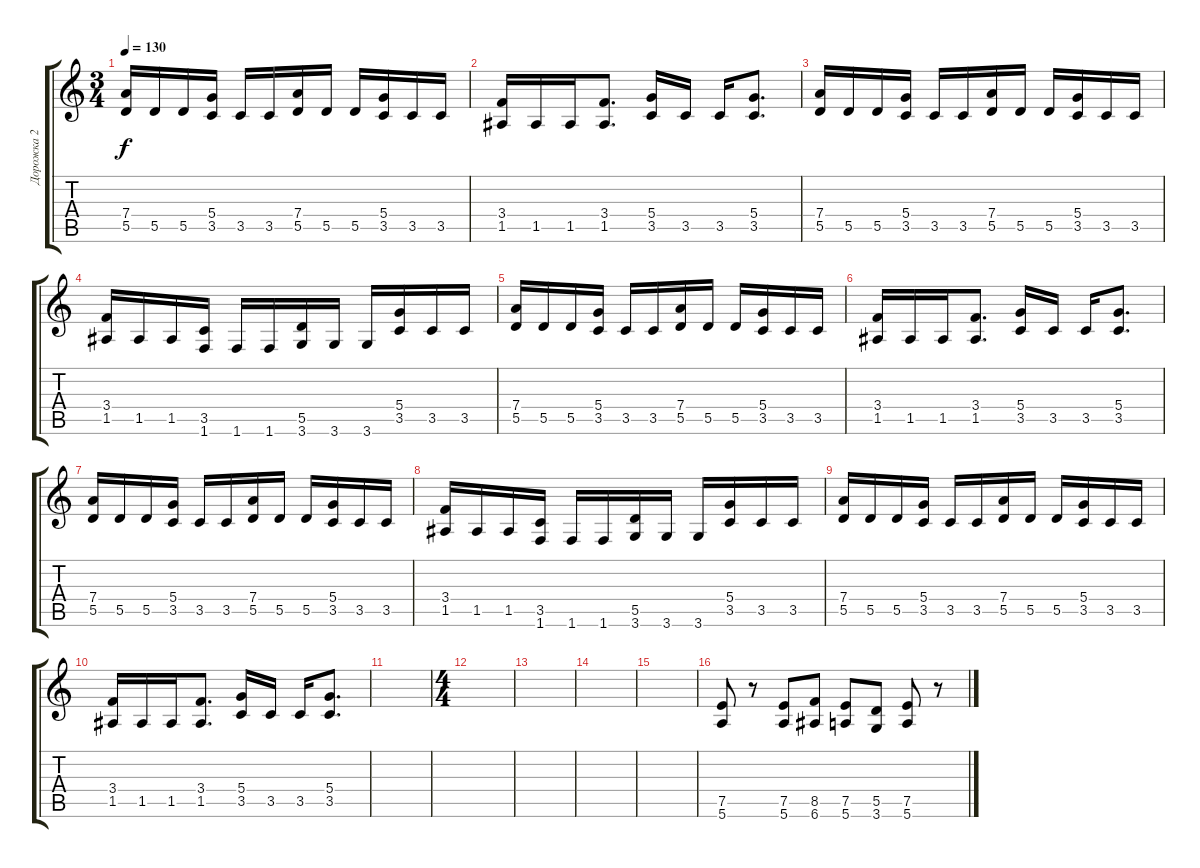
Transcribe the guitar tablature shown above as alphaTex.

\track ("Дорожка 2" "Дорожка 2") {instrument distortionguitar}
\staff {score tabs}
\tuning (E4 B3 G3 D3 A2 E2) {hide}
\ts (3 4)
\tempo 130
\clef g2
\ks c
(7.4 5.5).16{dy f} 5.5.16 5.5.16 (5.4 3.5).16 3.5.16 3.5.16 (7.4 5.5).16 5.5.16 5.5.16 (5.4 3.5).16 3.5.16 3.5.16 |
(3.4 1.5).16 1.5.16 1.5.16 (3.4 1.5).8{d} (5.4 3.5).16 3.5.16 3.5.16 (5.4 3.5).8{d} |
(7.4 5.5).16 5.5.16 5.5.16 (5.4 3.5).16 3.5.16 3.5.16 (7.4 5.5).16 5.5.16 5.5.16 (5.4 3.5).16 3.5.16 3.5.16 |
(3.4 1.5).16 1.5.16 1.5.16 (3.5 1.6).16 1.6.16 1.6.16 (5.5 3.6).16 3.6.16 3.6.16 (5.4 3.5).16 3.5.16 3.5.16 |
(7.4 5.5).16 5.5.16 5.5.16 (5.4 3.5).16 3.5.16 3.5.16 (7.4 5.5).16 5.5.16 5.5.16 (5.4 3.5).16 3.5.16 3.5.16 |
(3.4 1.5).16 1.5.16 1.5.16 (3.4 1.5).8{d} (5.4 3.5).16 3.5.16 3.5.16 (5.4 3.5).8{d} |
(7.4 5.5).16 5.5.16 5.5.16 (5.4 3.5).16 3.5.16 3.5.16 (7.4 5.5).16 5.5.16 5.5.16 (5.4 3.5).16 3.5.16 3.5.16 |
(3.4 1.5).16 1.5.16 1.5.16 (3.5 1.6).16 1.6.16 1.6.16 (5.5 3.6).16 3.6.16 3.6.16 (5.4 3.5).16 3.5.16 3.5.16 |
(7.4 5.5).16 5.5.16 5.5.16 (5.4 3.5).16 3.5.16 3.5.16 (7.4 5.5).16 5.5.16 5.5.16 (5.4 3.5).16 3.5.16 3.5.16 |
(3.4 1.5).16 1.5.16 1.5.16 (3.4 1.5).8{d} (5.4 3.5).16 3.5.16 3.5.16 (5.4 3.5).8{d} |
|
\ts (4 4)
|
|
|
|
(7.5 5.6).8 r.8 (7.5 5.6).8 (8.5 6.6).8 (7.5 5.6).8 (5.5 3.6).8 (7.5 5.6).8 r.8
